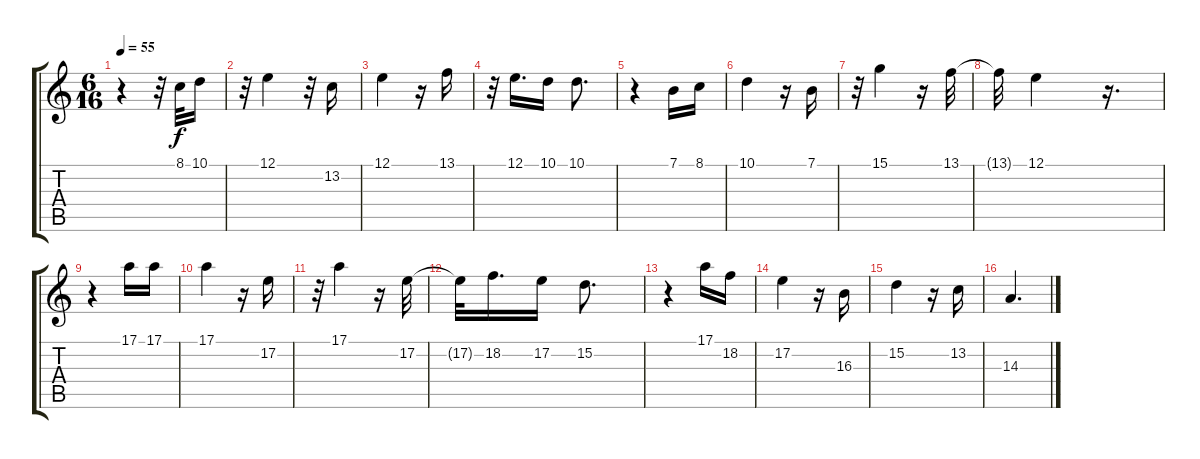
\track "" {instrument acousticgrandpiano}
\staff {score tabs}
\tuning (E4 B3 G3 D3 A2 E2) {hide}
\ts (6 16)
\tempo 55
\clef g2
\ks c
r.4{dy f} r.32 8.1.32 10.1.16 |
r.32 12.1.4 r.32 13.2.16 |
12.1.4 r.16 13.1.16 |
r.32 12.1.16{d} 10.1.16 10.1.8{d} |
r.4 7.1.16 8.1.16 |
10.1.4 r.16 7.1.16 |
r.32 15.1.4 r.16 13.1.32 |
13.1{t}.32 12.1.4 r.16{d} |
r.4 17.1.16 17.1.16 |
17.1.4 r.16 17.2.16 |
r.32 17.1.4 r.16 17.2.32 |
17.2{t}.32 18.2.16{d} 17.2.16 15.2.8{d} |
r.4 17.1.16 18.2.16 |
17.2.4 r.16 16.3.16 |
15.2.4 r.16 13.2.16 |
14.3.4{d}
